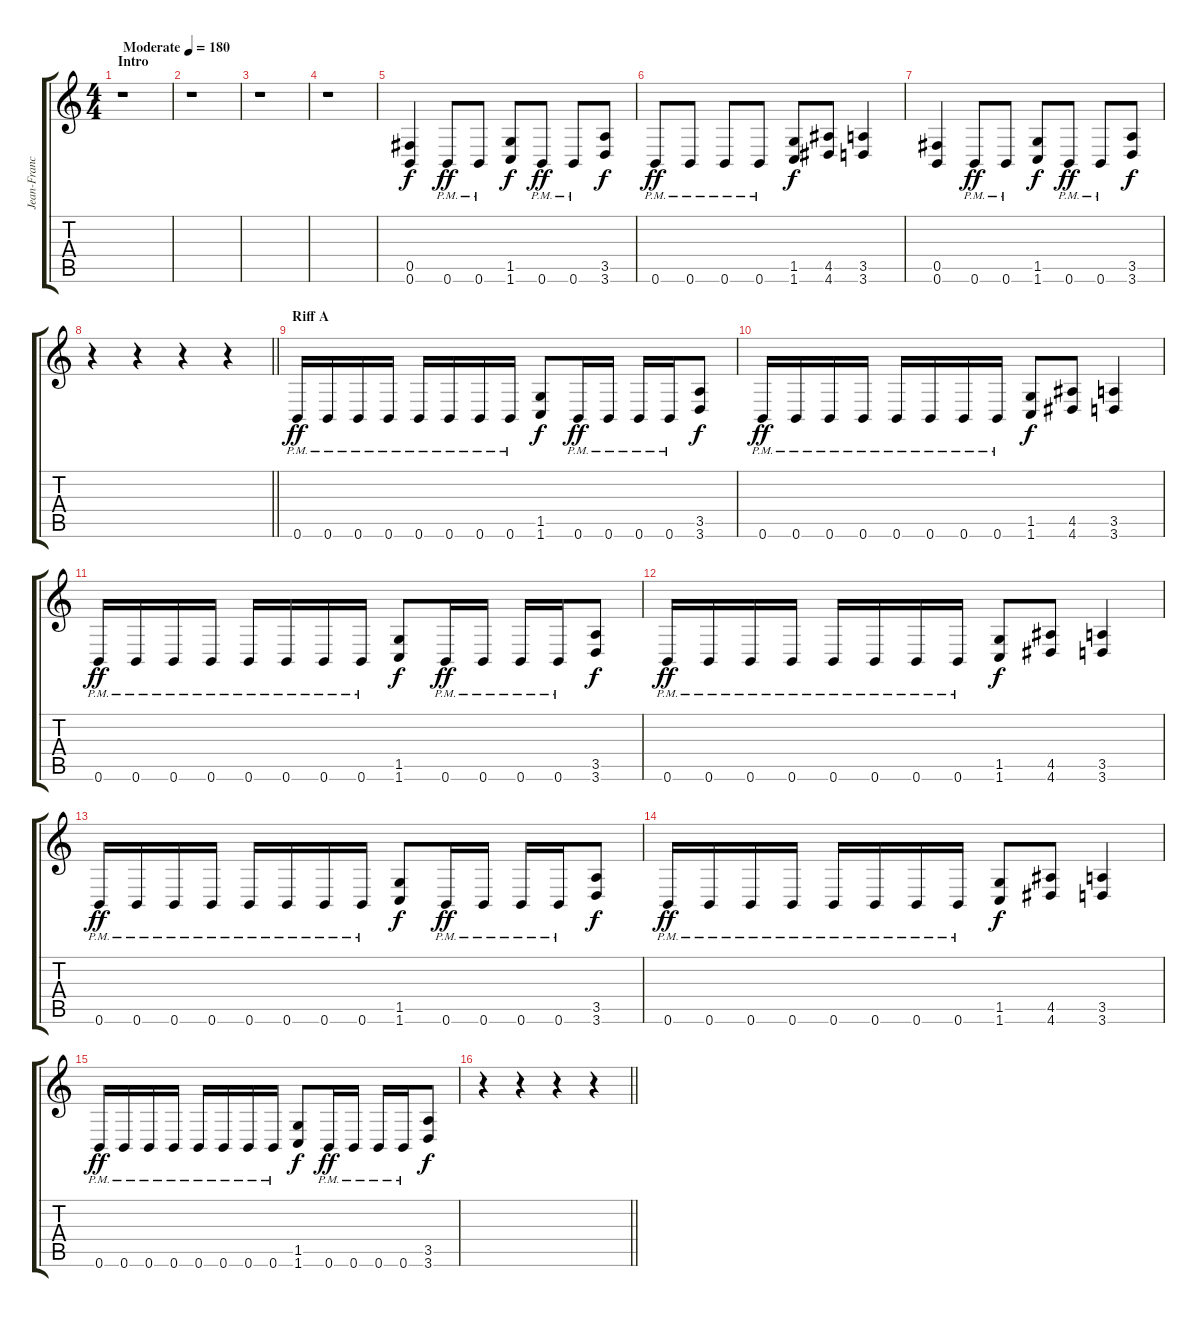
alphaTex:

\track ("Jean-Francois Dagenais " "Jean-Franc") {instrument distortionguitar}
\staff {score tabs}
\tuning (Db4 Ab3 E3 B2 Gb2 B1) {hide}
\ts (4 4)
\section ("" "Intro")
\tempo (180 "Moderate")
\clef g2
\ks c
r.1{dy f instrument distortionguitar} |
r.1 |
r.1 |
r.1 |
(0.5 0.6).4 0.6{pm}.8{dy ff} 0.6{pm}.8 (1.5 1.6).8{dy f} 0.6{pm}.8{dy ff} 0.6{pm}.8 (3.5 3.6).8{dy f} |
0.6{pm}.8{dy ff} 0.6{pm}.8 0.6{pm}.8 0.6{pm}.8 (1.5 1.6).8{dy f} (4.5 4.6).8 (3.5 3.6).4 |
(0.5 0.6).4 0.6{pm}.8{dy ff} 0.6{pm}.8 (1.5 1.6).8{dy f} 0.6{pm}.8{dy ff} 0.6{pm}.8 (3.5 3.6).8{dy f} |
\barLineRight lightlight
r.4 r.4 r.4 r.4 |
\section ("" "Riff A")
0.6{pm}.16{dy ff} 0.6{pm}.16 0.6{pm}.16 0.6{pm}.16 0.6{pm}.16 0.6{pm}.16 0.6{pm}.16 0.6{pm}.16 (1.5 1.6).8{dy f} 0.6{pm}.16{dy ff} 0.6{pm}.16 0.6{pm}.16 0.6{pm}.16 (3.5 3.6).8{dy f} |
0.6{pm}.16{dy ff} 0.6{pm}.16 0.6{pm}.16 0.6{pm}.16 0.6{pm}.16 0.6{pm}.16 0.6{pm}.16 0.6{pm}.16 (1.5 1.6).8{dy f} (4.5 4.6).8 (3.5 3.6).4 |
0.6{pm}.16{dy ff} 0.6{pm}.16 0.6{pm}.16 0.6{pm}.16 0.6{pm}.16 0.6{pm}.16 0.6{pm}.16 0.6{pm}.16 (1.5 1.6).8{dy f} 0.6{pm}.16{dy ff} 0.6{pm}.16 0.6{pm}.16 0.6{pm}.16 (3.5 3.6).8{dy f} |
0.6{pm}.16{dy ff} 0.6{pm}.16 0.6{pm}.16 0.6{pm}.16 0.6{pm}.16 0.6{pm}.16 0.6{pm}.16 0.6{pm}.16 (1.5 1.6).8{dy f} (4.5 4.6).8 (3.5 3.6).4 |
0.6{pm}.16{dy ff} 0.6{pm}.16 0.6{pm}.16 0.6{pm}.16 0.6{pm}.16 0.6{pm}.16 0.6{pm}.16 0.6{pm}.16 (1.5 1.6).8{dy f} 0.6{pm}.16{dy ff} 0.6{pm}.16 0.6{pm}.16 0.6{pm}.16 (3.5 3.6).8{dy f} |
0.6{pm}.16{dy ff} 0.6{pm}.16 0.6{pm}.16 0.6{pm}.16 0.6{pm}.16 0.6{pm}.16 0.6{pm}.16 0.6{pm}.16 (1.5 1.6).8{dy f} (4.5 4.6).8 (3.5 3.6).4 |
0.6{pm}.16{dy ff} 0.6{pm}.16 0.6{pm}.16 0.6{pm}.16 0.6{pm}.16 0.6{pm}.16 0.6{pm}.16 0.6{pm}.16 (1.5 1.6).8{dy f} 0.6{pm}.16{dy ff} 0.6{pm}.16 0.6{pm}.16 0.6{pm}.16 (3.5 3.6).8{dy f} |
\barLineRight lightlight
r.4 r.4 r.4 r.4
